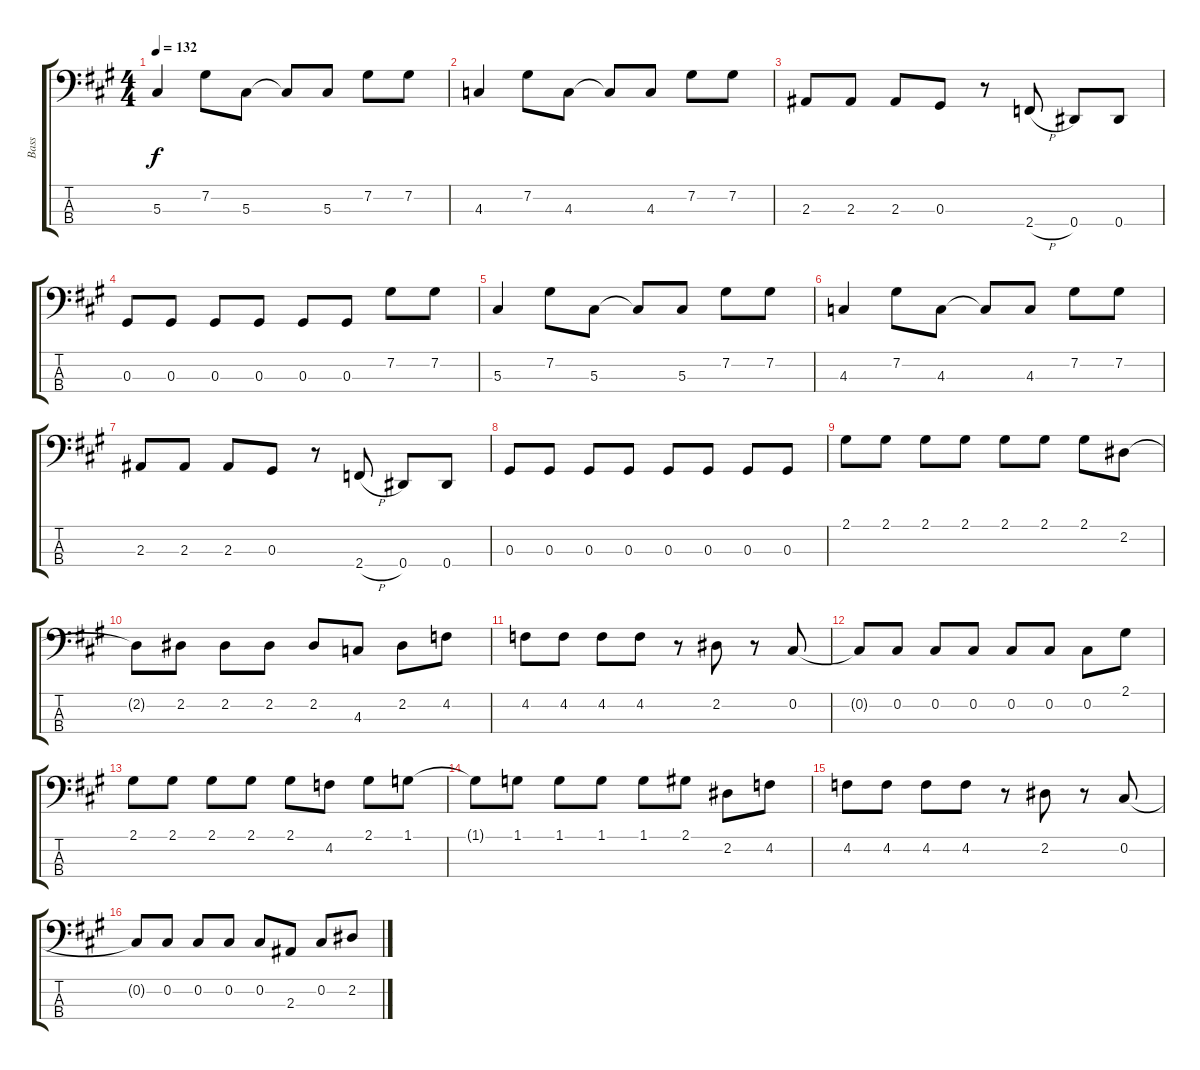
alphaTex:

\track ("Bass" "Bass") {instrument electricbasspick}
\staff {score tabs}
\tuning (Gb2 Db2 Ab1 Eb1) {hide}
\ts (4 4)
\tempo 132
\clef f4
\ks a
5.3.4{dy f} 7.2.8 5.3.8 5.3{t}.8 5.3.8 7.2.8 7.2.8 |
4.3.4 7.2.8 4.3.8 4.3{t}.8 4.3.8 7.2.8 7.2.8 |
2.3.8 2.3.8 2.3.8 0.3.8 r.8 2.4{h}.8 0.4.8 0.4.8 |
0.3.8 0.3.8 0.3.8 0.3.8 0.3.8 0.3.8 7.2.8 7.2.8 |
5.3.4 7.2.8 5.3.8 5.3{t}.8 5.3.8 7.2.8 7.2.8 |
4.3.4 7.2.8 4.3.8 4.3{t}.8 4.3.8 7.2.8 7.2.8 |
2.3.8 2.3.8 2.3.8 0.3.8 r.8 2.4{h}.8 0.4.8 0.4.8 |
0.3.8 0.3.8 0.3.8 0.3.8 0.3.8 0.3.8 0.3.8 0.3.8 |
2.1.8 2.1.8 2.1.8 2.1.8 2.1.8 2.1.8 2.1.8 2.2.8 |
2.2{t}.8 2.2.8 2.2.8 2.2.8 2.2.8 4.3.8 2.2.8 4.2.8 |
4.2.8 4.2.8 4.2.8 4.2.8 r.8 2.2.8 r.8 0.2.8 |
0.2{t}.8 0.2.8 0.2.8 0.2.8 0.2.8 0.2.8 0.2.8 2.1.8 |
2.1.8 2.1.8 2.1.8 2.1.8 2.1.8 4.2.8 2.1.8 1.1.8 |
1.1{t}.8 1.1.8 1.1.8 1.1.8 1.1.8 2.1.8 2.2.8 4.2.8 |
4.2.8 4.2.8 4.2.8 4.2.8 r.8 2.2.8 r.8 0.2.8 |
0.2{t}.8 0.2.8 0.2.8 0.2.8 0.2.8 2.3.8 0.2.8 2.2.8
